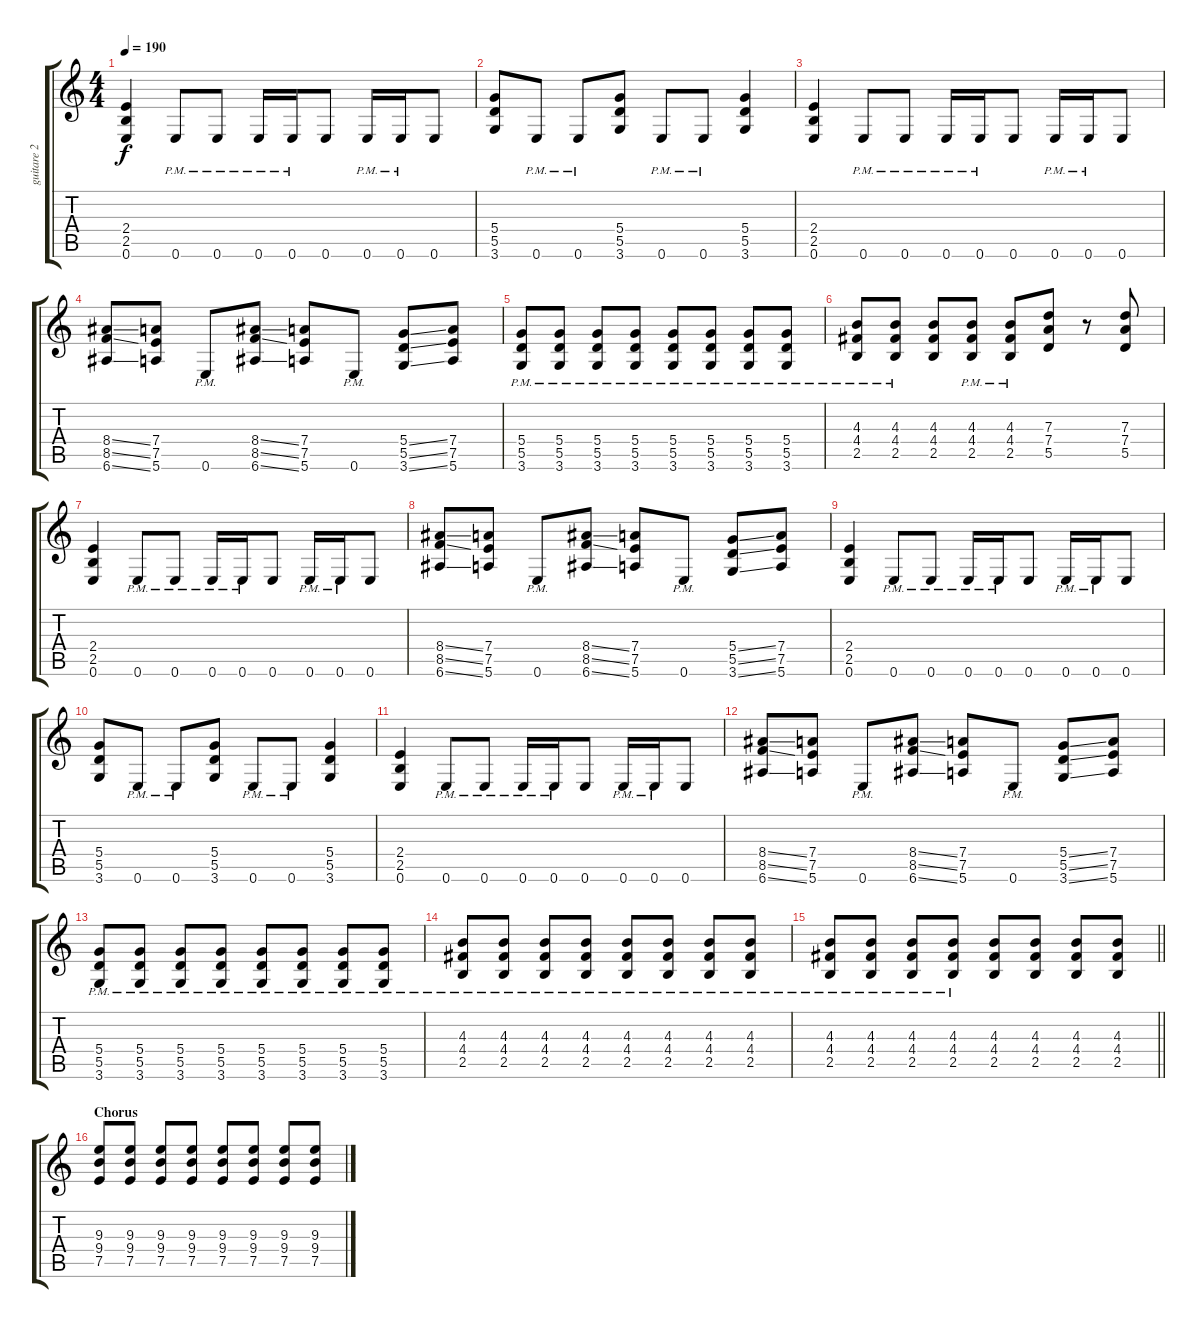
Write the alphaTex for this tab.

\track ("guitare 2" "guitare 2") {instrument distortionguitar}
\staff {score tabs}
\tuning (E4 B3 G3 D3 A2 E2) {hide}
\ts (4 4)
\tempo 190
\clef g2
\ks c
(2.4 2.5 0.6).4{dy f} 0.6{pm}.8 0.6{pm}.8 0.6{pm}.16 0.6{pm}.16 0.6.8 0.6{pm}.16 0.6{pm}.16 0.6.8 |
(5.4 5.5 3.6).8 0.6{pm}.8 0.6{pm}.8 (5.4 5.5 3.6).8 0.6{pm}.8 0.6{pm}.8 (5.4 5.5 3.6).4 |
(2.4 2.5 0.6).4 0.6{pm}.8 0.6{pm}.8 0.6{pm}.16 0.6{pm}.16 0.6.8 0.6{pm}.16 0.6{pm}.16 0.6.8 |
(8.4{ss} 8.5{ss} 6.6{ss}).8 (7.4 7.5 5.6).8 0.6{pm}.8 (8.4{ss} 8.5{ss} 6.6{ss}).8 (7.4 7.5 5.6).8 0.6{pm}.8 (5.4{ss} 5.5{ss} 3.6{ss}).8 (7.4 7.5 5.6).8 |
(5.4{pm} 5.5{pm} 3.6{pm}).8 (5.4{pm} 5.5{pm} 3.6{pm}).8 (5.4{pm} 5.5{pm} 3.6{pm}).8 (5.4{pm} 5.5{pm} 3.6{pm}).8 (5.4{pm} 5.5{pm} 3.6{pm}).8 (5.4{pm} 5.5{pm} 3.6{pm}).8 (5.4{pm} 5.5{pm} 3.6{pm}).8 (5.4{pm} 5.5{pm} 3.6{pm}).8 |
(4.3{pm} 4.4{pm} 2.5{pm}).8 (4.3{pm} 4.4{pm} 2.5{pm}).8 (4.3 4.4 2.5).8 (4.3{pm} 4.4{pm} 2.5{pm}).8 (4.3{pm} 4.4{pm} 2.5{pm}).8 (7.3 7.4 5.5).8 r.8 (7.3 7.4 5.5).8 |
(2.4 2.5 0.6).4 0.6{pm}.8 0.6{pm}.8 0.6{pm}.16 0.6{pm}.16 0.6.8 0.6{pm}.16 0.6{pm}.16 0.6.8 |
(8.4{ss} 8.5{ss} 6.6{ss}).8 (7.4 7.5 5.6).8 0.6{pm}.8 (8.4{ss} 8.5{ss} 6.6{ss}).8 (7.4 7.5 5.6).8 0.6{pm}.8 (5.4{ss} 5.5{ss} 3.6{ss}).8 (7.4 7.5 5.6).8 |
(2.4 2.5 0.6).4 0.6{pm}.8 0.6{pm}.8 0.6{pm}.16 0.6{pm}.16 0.6.8 0.6{pm}.16 0.6{pm}.16 0.6.8 |
(5.4 5.5 3.6).8 0.6{pm}.8 0.6{pm}.8 (5.4 5.5 3.6).8 0.6{pm}.8 0.6{pm}.8 (5.4 5.5 3.6).4 |
(2.4 2.5 0.6).4 0.6{pm}.8 0.6{pm}.8 0.6{pm}.16 0.6{pm}.16 0.6.8 0.6{pm}.16 0.6{pm}.16 0.6.8 |
(8.4{ss} 8.5{ss} 6.6{ss}).8 (7.4 7.5 5.6).8 0.6{pm}.8 (8.4{ss} 8.5{ss} 6.6{ss}).8 (7.4 7.5 5.6).8 0.6{pm}.8 (5.4{ss} 5.5{ss} 3.6{ss}).8 (7.4 7.5 5.6).8 |
(5.4{pm} 5.5{pm} 3.6{pm}).8 (5.4{pm} 5.5{pm} 3.6{pm}).8 (5.4{pm} 5.5{pm} 3.6{pm}).8 (5.4{pm} 5.5{pm} 3.6{pm}).8 (5.4{pm} 5.5{pm} 3.6{pm}).8 (5.4{pm} 5.5{pm} 3.6{pm}).8 (5.4{pm} 5.5{pm} 3.6{pm}).8 (5.4{pm} 5.5{pm} 3.6{pm}).8 |
(4.3{pm} 4.4{pm} 2.5{pm}).8 (4.3{pm} 4.4{pm} 2.5{pm}).8 (4.3{pm} 4.4{pm} 2.5{pm}).8 (4.3{pm} 4.4{pm} 2.5{pm}).8 (4.3{pm} 4.4{pm} 2.5{pm}).8 (4.3{pm} 4.4{pm} 2.5{pm}).8 (4.3{pm} 4.4{pm} 2.5{pm}).8 (4.3{pm} 4.4{pm} 2.5{pm}).8 |
\barLineRight lightlight
(4.3{pm} 4.4{pm} 2.5{pm}).8 (4.3{pm} 4.4{pm} 2.5{pm}).8 (4.3{pm} 4.4{pm} 2.5{pm}).8 (4.3{pm} 4.4{pm} 2.5{pm}).8 (4.3 4.4 2.5).8 (4.3 4.4 2.5).8 (4.3 4.4 2.5).8 (4.3 4.4 2.5).8 |
\section ("" "Chorus")
(9.3 9.4 7.5).8 (9.3 9.4 7.5).8 (9.3 9.4 7.5).8 (9.3 9.4 7.5).8 (9.3 9.4 7.5).8 (9.3 9.4 7.5).8 (9.3 9.4 7.5).8 (9.3 9.4 7.5).8
